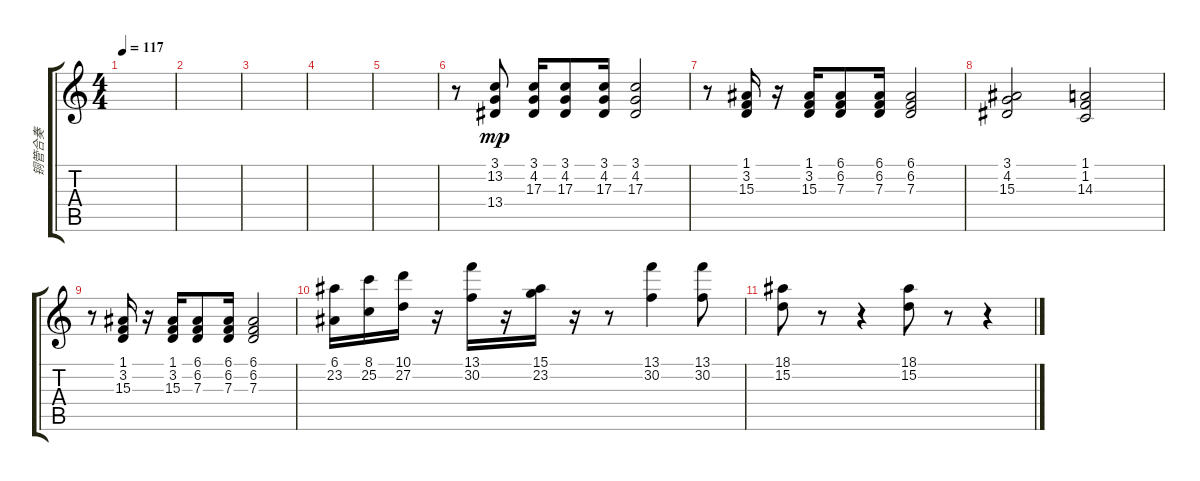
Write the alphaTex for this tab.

\track ("铜管合奏" "铜管合奏") {instrument harmonica}
\staff {score tabs}
\tuning (E4 B3 G3 D3 A2 E2) {hide}
\ts (4 4)
\tempo 117
\clef g2
\ks c
|
|
|
|
|
r.8 (3.1 13.2 13.4).8{dy mp} (3.1 4.2 17.3).16 (3.1 4.2 17.3).8 (3.1 4.2 17.3).16 (3.1 4.2 17.3).2 |
r.8 (1.1 3.2 15.3).16 r.16 (1.1 3.2 15.3).16 (6.1 6.2 7.3).8 (6.1 6.2 7.3).16 (6.1 6.2 7.3).2 |
(3.1 4.2 15.3).2 (1.1 1.2 14.3).2 |
r.8 (1.1 3.2 15.3).16 r.16 (1.1 3.2 15.3).16 (6.1 6.2 7.3).8 (6.1 6.2 7.3).16 (6.1 6.2 7.3).2 |
(6.1 23.2).16 (8.1 25.2).16 (10.1 27.2).16 r.16 (13.1 30.2).16 r.16 (15.1 23.2).16 r.16 r.8 (13.1 30.2).4 (13.1 30.2).8 |
(18.1 15.2).8 r.8 r.4 (18.1 15.2).8 r.8 r.4
